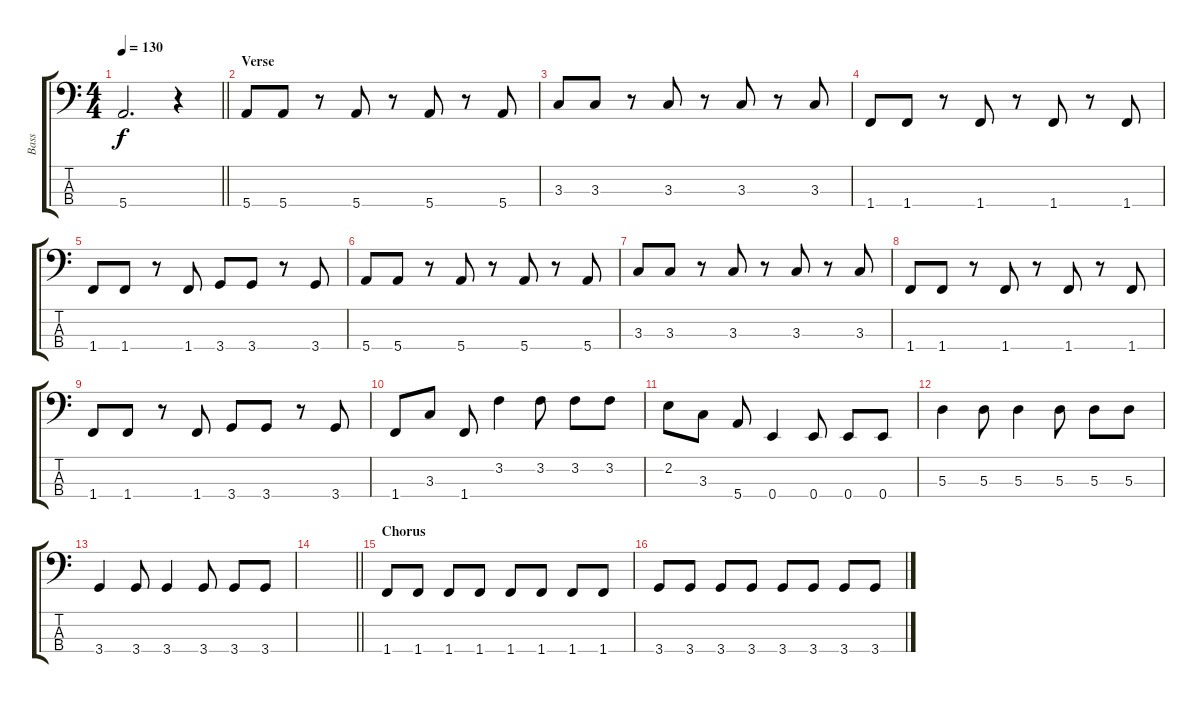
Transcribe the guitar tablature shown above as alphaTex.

\track ("Bass " "Bass ") {instrument acousticguitarnylon}
\staff {score tabs}
\tuning (G2 D2 A1 E1) {hide}
\ts (4 4)
\tempo 130
\clef f4
\barLineRight lightlight
\ks c
5.4.2{d dy f} r.4 |
\section ("" "Verse")
5.4.8 5.4.8 r.8 5.4.8 r.8 5.4.8 r.8 5.4.8 |
3.3.8 3.3.8 r.8 3.3.8 r.8 3.3.8 r.8 3.3.8 |
1.4.8 1.4.8 r.8 1.4.8 r.8 1.4.8 r.8 1.4.8 |
1.4.8 1.4.8 r.8 1.4.8 3.4.8 3.4.8 r.8 3.4.8 |
5.4.8 5.4.8 r.8 5.4.8 r.8 5.4.8 r.8 5.4.8 |
3.3.8 3.3.8 r.8 3.3.8 r.8 3.3.8 r.8 3.3.8 |
1.4.8 1.4.8 r.8 1.4.8 r.8 1.4.8 r.8 1.4.8 |
1.4.8 1.4.8 r.8 1.4.8 3.4.8 3.4.8 r.8 3.4.8 |
1.4.8 3.3.8 1.4.8 3.2.4 3.2.8 3.2.8 3.2.8 |
2.2.8 3.3.8 5.4.8 0.4.4 0.4.8 0.4.8 0.4.8 |
5.3.4 5.3.8 5.3.4 5.3.8 5.3.8 5.3.8 |
3.4.4 3.4.8 3.4.4 3.4.8 3.4.8 3.4.8 |
\barLineRight lightlight
|
\section ("" "Chorus")
1.4.8 1.4.8 1.4.8 1.4.8 1.4.8 1.4.8 1.4.8 1.4.8 |
3.4.8 3.4.8 3.4.8 3.4.8 3.4.8 3.4.8 3.4.8 3.4.8
